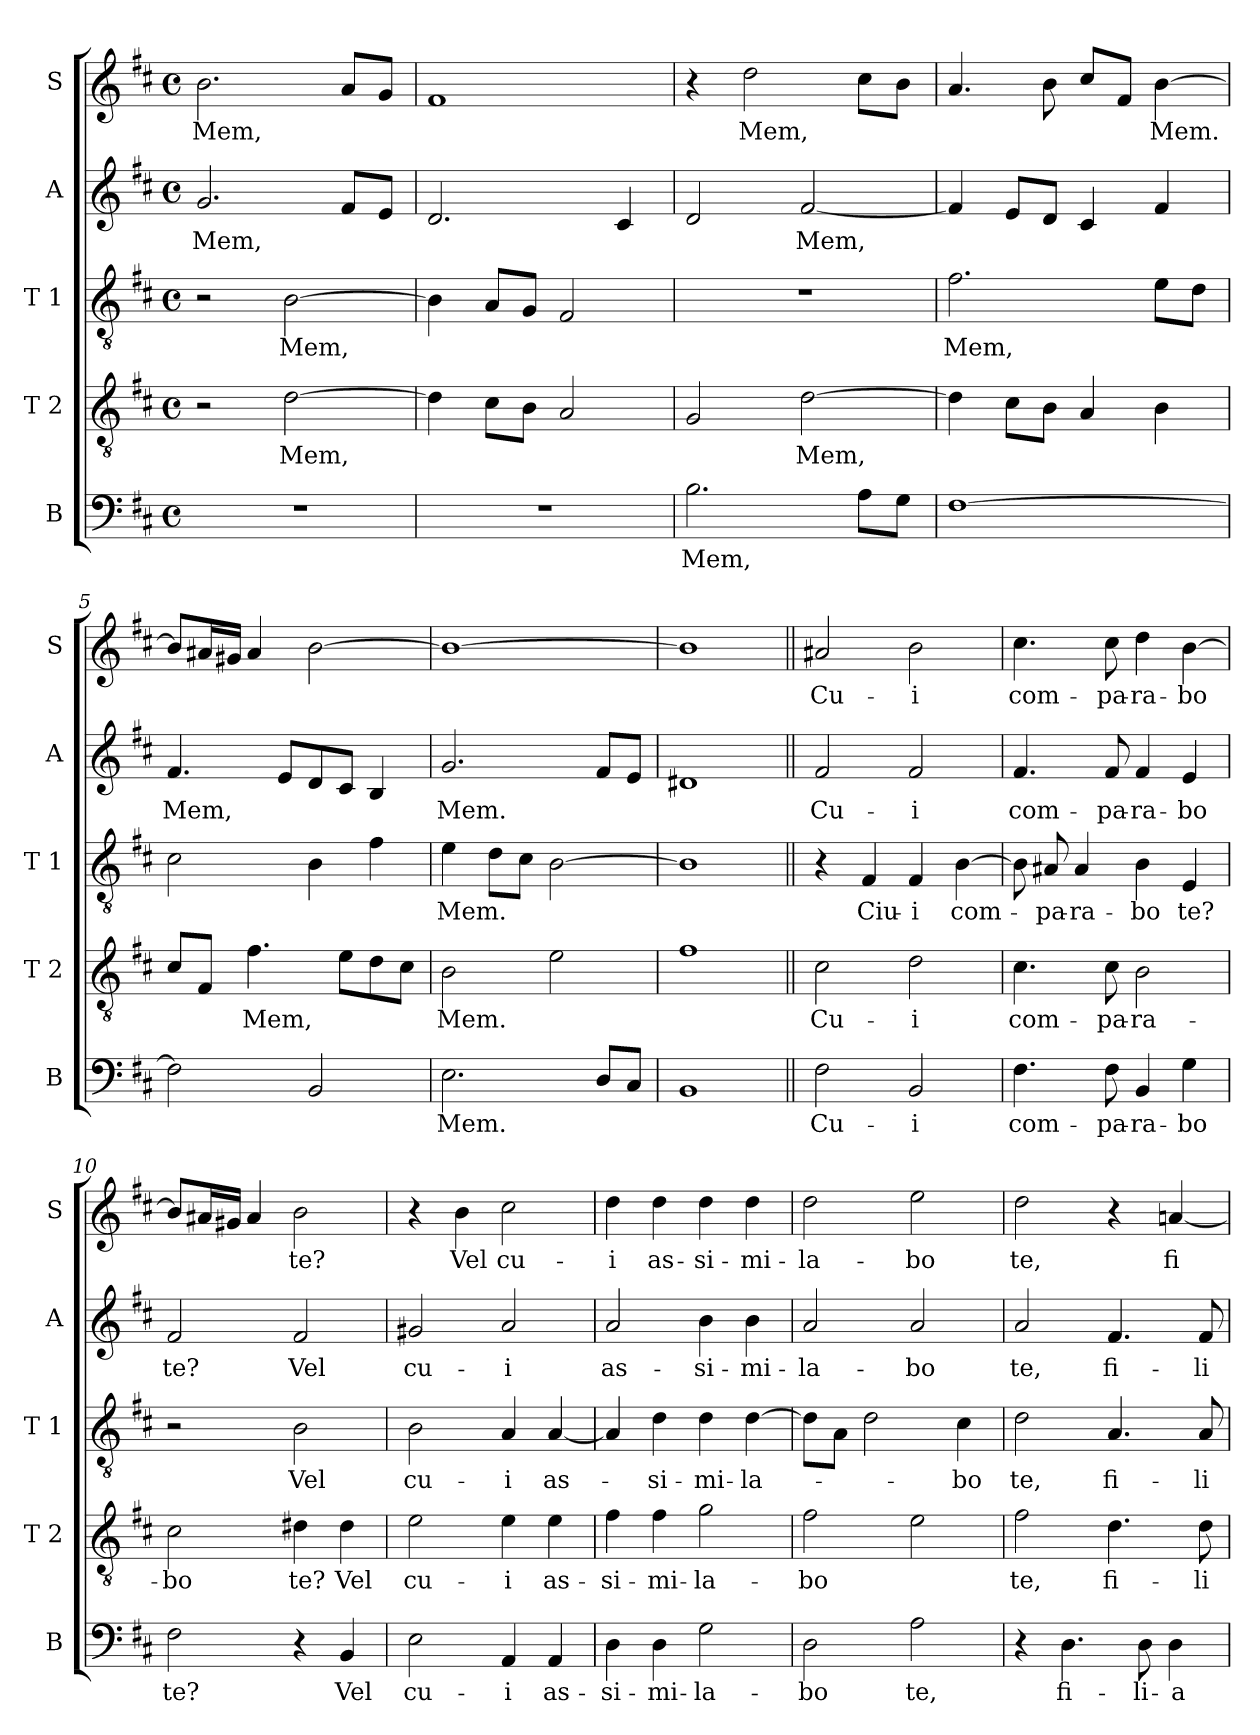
**kern	**text	**kern	**text	**kern	**text	**kern	**text	**kern	**text
*part5	*part5	*part4	*part4	*part3	*part3	*part2	*part2	*part1	*part1
*staff5	*staff5	*staff4	*staff4	*staff3	*staff3	*staff2	*staff2	*staff1	*staff1
*I"B	*	*I"T 2	*	*I"T 1	*	*I"A	*	*I"S	*
*I'B	*	*I'T 2	*	*I'T 1	*	*I'A	*	*I'S	*
*clefF4	*	*clefGv2	*	*clefGv2	*	*clefG2	*	*clefG2	*
*k[f#c#]	*	*k[f#c#]	*	*k[f#c#]	*	*k[f#c#]	*	*k[f#c#]	*
*b:	*	*b:	*	*b:	*	*b:	*	*b:	*
*M4/4	*	*M4/4	*	*M4/4	*	*M4/4	*	*M4/4	*
*met(c)	*	*met(c)	*	*met(c)	*	*met(c)	*	*met(c)	*
=1	=1	=1	=1	=1	=1	=1	=1	=1	=1
!	!	!	!	!	!	!	!LO:LY:b	!	!LO:LY:b
1r	.	2r	.	2r	.	2.g/	Mem,	2.b\	Mem,
!	!	!	!LO:LY:b	!	!LO:LY:b	!	!	!	!
.	.	[2d\	Mem,	[2B\	Mem,	.	.	.	.
.	.	.	.	.	.	8f#/L	.	8a/L	.
.	.	.	.	.	.	8e/J	.	8g/J	.
=2	=2	=2	=2	=2	=2	=2	=2	=2	=2
1r	.	4d\]	.	4B\]	.	2.d/	.	1f#	.
.	.	8c#\L	.	8A/L	.	.	.	.	.
.	.	8B\J	.	8G/J	.	.	.	.	.
.	.	2A/	.	2F#/	.	.	.	.	.
.	.	.	.	.	.	4c#/	.	.	.
=3	=3	=3	=3	=3	=3	=3	=3	=3	=3
!	!LO:LY:b	!	!	!	!	!	!	!	!
2.B\	Mem,	2G/	.	1r	.	2d/	.	4r	.
!	!	!	!	!	!	!	!	!	!LO:LY:b
.	.	.	.	.	.	.	.	2dd\	Mem,
!	!	!	!LO:LY:b	!	!	!	!LO:LY:b	!	!
.	.	[2d\	Mem,	.	.	[2f#/	Mem,	.	.
8A\L	.	.	.	.	.	.	.	8cc#\L	.
8G\J	.	.	.	.	.	.	.	8b\J	.
=4	=4	=4	=4	=4	=4	=4	=4	=4	=4
!	!	!	!	!	!LO:LY:b	!	!	!	!
[1F#	.	4d\]	.	2.f#\	Mem,	4f#/]	.	4.a/	.
.	.	8c#\L	.	.	.	8e/L	.	.	.
.	.	8B\J	.	.	.	8d/J	.	8b\	.
.	.	4A/	.	.	.	4c#/	.	8cc#/L	.
.	.	.	.	.	.	.	.	8f#/J	.
!	!	!	!	!	!	!	!	!	!LO:LY:b
.	.	4B\	.	8e\L	.	4f#/	.	[4b\	Mem.
.	.	.	.	8d\J	.	.	.	.	.
=5	=5	=5	=5	=5	=5	=5	=5	=5	=5
!	!	!	!	!	!	!	!LO:LY:b	!	!
2F#\]	.	8c#/L	.	2c#\	.	4.f#/	Mem,	8b/L]	.
.	.	8F#/J	.	.	.	.	.	16a#X/L	.
.	.	.	.	.	.	.	.	16g#X/JJ	.
!	!	!	!LO:LY:b	!	!	!	!	!	!
.	.	4.f#\	Mem,	.	.	.	.	4a#/	.
.	.	.	.	.	.	8e/L	.	.	.
2BB/	.	.	.	4B\	.	8d/	.	[2b\	.
.	.	8e\L	.	.	.	8c#/J	.	.	.
.	.	8d\	.	4f#\	.	4B/	.	.	.
.	.	8c#\J	.	.	.	.	.	.	.
=6	=6	=6	=6	=6	=6	=6	=6	=6	=6
!	!LO:LY:b	!	!LO:LY:b	!	!LO:LY:b	!	!LO:LY:b	!	!
2.E\	Mem.	2B\	Mem.	4e\	Mem.	2.g/	Mem.	1b_	.
.	.	.	.	8d\L	.	.	.	.	.
.	.	.	.	8c#\J	.	.	.	.	.
.	.	2e\	.	[2B\	.	.	.	.	.
8D/L	.	.	.	.	.	8f#/L	.	.	.
8C#/J	.	.	.	.	.	8e/J	.	.	.
=7	=7	=7	=7	=7	=7	=7	=7	=7	=7
1BB	.	1f#	.	1B]	.	1d#X	.	1b]	.
!!LO:LB:g=z
=8||	=8||	=8||	=8||	=8||	=8||	=8||	=8||	=8||	=8||
!	!LO:LY:b	!	!LO:LY:b	!	!	!	!LO:LY:b	!	!LO:LY:b
2F#\	Cu-	2c#\	Cu-	4r	.	2f#/	Cu-	2a#X/	Cu-
!	!	!	!	!	!LO:LY:b	!	!	!	!
.	.	.	.	4F#/	Ciu-	.	.	.	.
!	!LO:LY:b	!	!LO:LY:b	!	!LO:LY:b	!	!LO:LY:b	!	!LO:LY:b
2BB/	-i	2d\	-i	4F#/	-i	2f#/	-i	2b\	-i
!	!	!	!	!	!LO:LY:b	!	!	!	!
.	.	.	.	[4B\	com-	.	.	.	.
=9	=9	=9	=9	=9	=9	=9	=9	=9	=9
!	!LO:LY:b	!	!LO:LY:b	!	!	!	!LO:LY:b	!	!LO:LY:b
4.F#\	com-	4.c#\	com-	8B\]	.	4.f#/	com-	4.cc#\	com-
!	!	!	!	!	!LO:LY:b	!	!	!	!
.	.	.	.	8A#X/	-pa-	.	.	.	.
!	!	!	!	!	!LO:LY:b	!	!	!	!
.	.	.	.	4A#/	-ra-	.	.	.	.
!	!LO:LY:b	!	!LO:LY:b	!	!	!	!LO:LY:b	!	!LO:LY:b
8F#\	-pa-	8c#\	-pa-	.	.	8f#/	-pa-	8cc#\	-pa-
!	!LO:LY:b	!	!LO:LY:b	!	!LO:LY:b	!	!LO:LY:b	!	!LO:LY:b
4BB/	-ra-	2B\	-ra-	4B\	-bo	4f#/	-ra-	4dd\	-ra-
!	!LO:LY:b	!	!	!	!LO:LY:b	!	!LO:LY:b	!	!LO:LY:b
4G\	-bo	.	.	4E/	te?	4e/	-bo	[4b\	-bo
=10	=10	=10	=10	=10	=10	=10	=10	=10	=10
!	!LO:LY:b	!	!LO:LY:b	!	!	!	!LO:LY:b	!	!
2F#\	te?	2c#\	-bo	2r	.	2f#/	te?	8b/L]	.
.	.	.	.	.	.	.	.	16a#X/L	.
.	.	.	.	.	.	.	.	16g#X/JJ	.
.	.	.	.	.	.	.	.	4a#/	.
!	!	!	!LO:LY:b	!	!LO:LY:b	!	!LO:LY:b	!	!LO:LY:b
4r	.	4d#X\	te?	2B\	Vel	2f#/	Vel	2b\	te?
!	!LO:LY:b	!	!LO:LY:b	!	!	!	!	!	!
4BB/	Vel	4d#\	Vel	.	.	.	.	.	.
=11	=11	=11	=11	=11	=11	=11	=11	=11	=11
!	!LO:LY:b	!	!LO:LY:b	!	!LO:LY:b	!	!LO:LY:b	!	!
2E\	cu-	2e\	cu-	2B\	cu-	2g#X/	cu-	4r	.
!	!	!	!	!	!	!	!	!	!LO:LY:b
.	.	.	.	.	.	.	.	4b\	Vel
!	!LO:LY:b	!	!LO:LY:b	!	!LO:LY:b	!	!LO:LY:b	!	!LO:LY:b
4AA/	-i	4e\	-i	4A/	-i	2a/	-i	2cc#\	cu-
!	!LO:LY:b	!	!LO:LY:b	!	!LO:LY:b	!	!	!	!
4AA/	as-	4e\	as-	[4A/	as-	.	.	.	.
=12	=12	=12	=12	=12	=12	=12	=12	=12	=12
!	!LO:LY:b	!	!LO:LY:b	!	!	!	!LO:LY:b	!	!LO:LY:b
4D\	-si-	4f#\	-si-	4A/]	.	2a/	as-	4dd\	-i
!	!LO:LY:b	!	!LO:LY:b	!	!LO:LY:b	!	!	!	!LO:LY:b
4D\	-mi-	4f#\	-mi-	4d\	-si-	.	.	4dd\	as-
!	!LO:LY:b	!	!LO:LY:b	!	!LO:LY:b	!	!LO:LY:b	!	!LO:LY:b
2G\	-la-	2g\	-la-	4d\	-mi-	4b\	-si-	4dd\	-si-
!	!	!	!	!	!LO:LY:b	!	!LO:LY:b	!	!LO:LY:b
.	.	.	.	[4d\	-la-	4b\	-mi-	4dd\	-mi-
=13	=13	=13	=13	=13	=13	=13	=13	=13	=13
!	!LO:LY:b	!	!LO:LY:b	!	!	!	!LO:LY:b	!	!LO:LY:b
2D\	-bo	2f#\	-bo	8d\L]	.	2a/	-la-	2dd\	-la-
.	.	.	.	8A\J	.	.	.	.	.
.	.	.	.	2d\	.	.	.	.	.
!	!LO:LY:b	!	!	!	!	!	!LO:LY:b	!	!LO:LY:b
2A\	te,	2e\	.	.	.	2a/	-bo	2ee\	-bo
!	!	!	!	!	!LO:LY:b	!	!	!	!
.	.	.	.	4c#\	-bo	.	.	.	.
!!LO:LB:g=z
=14	=14	=14	=14	=14	=14	=14	=14	=14	=14
!	!	!	!LO:LY:b	!	!LO:LY:b	!	!LO:LY:b	!	!LO:LY:b
4r	.	2f#\	te,	2d\	te,	2a/	te,	2dd\	te,
!	!LO:LY:b	!	!	!	!	!	!	!	!
4.D\	fi-	.	.	.	.	.	.	.	.
!	!	!	!LO:LY:b	!	!LO:LY:b	!	!LO:LY:b	!	!
.	.	4.d\	fi-	4.A/	fi-	4.f#/	fi-	4r	.
!	!LO:LY:b	!	!	!	!	!	!	!	!
8D\	-li-	.	.	.	.	.	.	.	.
!	!LO:LY:b	!	!	!	!	!	!	!	!LO:LY:b
4D\	-a	.	.	.	.	.	.	[4an/	fi-
!	!	!	!LO:LY:b	!	!LO:LY:b	!	!LO:LY:b	!	!
.	.	8d\	-li-	8A/	-li-	8f#/	-li-	.	.
=	=	=	=	=	=	=	=	=	=
*-	*-	*-	*-	*-	*-	*-	*-	*-	*-
